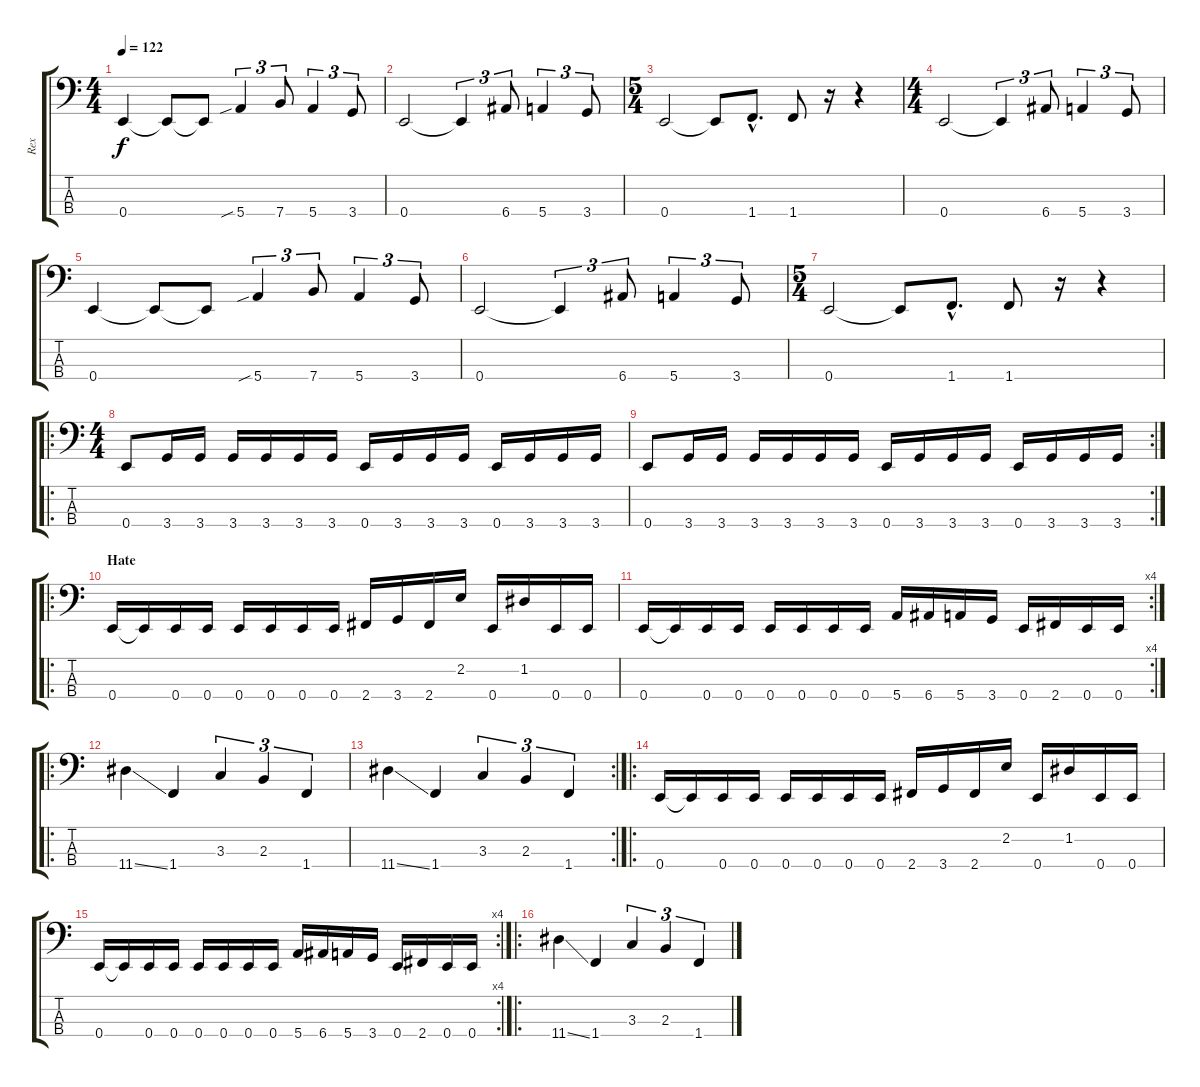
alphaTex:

\track ("Rex" "Rex") {instrument electricbasspick}
\staff {score tabs}
\tuning (G2 D2 A1 E1) {hide}
\ts (4 4)
\tempo 122
\clef f4
\ks c
0.4.4{dy f} 0.4{t}.8 0.4{t}.8 5.4{sib}.4{tu (3 2)} 7.4.8{tu (3 2)} 5.4.4{tu (3 2)} 3.4.8{tu (3 2)} |
0.4.2 0.4{t}.4{tu (3 2)} 6.4.8{tu (3 2)} 5.4.4{tu (3 2)} 3.4.8{tu (3 2)} |
\ts (5 4)
0.4.2 0.4{t}.8 1.4{hac}.8{d} 1.4.8 r.16 r.4 |
\ts (4 4)
0.4.2 0.4{t}.4{tu (3 2)} 6.4.8{tu (3 2)} 5.4.4{tu (3 2)} 3.4.8{tu (3 2)} |
0.4.4 0.4{t}.8 0.4{t}.8 5.4{sib}.4{tu (3 2)} 7.4.8{tu (3 2)} 5.4.4{tu (3 2)} 3.4.8{tu (3 2)} |
0.4.2 0.4{t}.4{tu (3 2)} 6.4.8{tu (3 2)} 5.4.4{tu (3 2)} 3.4.8{tu (3 2)} |
\ts (5 4)
0.4.2 0.4{t}.8 1.4{hac}.8{d} 1.4.8 r.16 r.4 |
\ro
\ts (4 4)
0.4.8 3.4.16 3.4.16 3.4.16 3.4.16 3.4.16 3.4.16 0.4.16 3.4.16 3.4.16 3.4.16 0.4.16 3.4.16 3.4.16 3.4.16 |
\rc 2
0.4.8 3.4.16 3.4.16 3.4.16 3.4.16 3.4.16 3.4.16 0.4.16 3.4.16 3.4.16 3.4.16 0.4.16 3.4.16 3.4.16 3.4.16 |
\ro
\section ("" "Hate")
0.4.16 0.4{t}.16 0.4.16 0.4.16 0.4.16 0.4.16 0.4.16 0.4.16 2.4.16 3.4.16 2.4.16 2.2.16 0.4.16 1.2.16 0.4.16 0.4.16 |
\rc 4
0.4.16 0.4{t}.16 0.4.16 0.4.16 0.4.16 0.4.16 0.4.16 0.4.16 5.4.16 6.4.16 5.4.16 3.4.16 0.4.16 2.4.16 0.4.16 0.4.16 |
\ro
11.4{ss}.4 1.4.4 3.3.4{tu (3 2)} 2.3.4{tu (3 2)} 1.4.4{tu (3 2)} |
\rc 2
11.4{ss}.4 1.4.4 3.3.4{tu (3 2)} 2.3.4{tu (3 2)} 1.4.4{tu (3 2)} |
\ro
0.4.16 0.4{t}.16 0.4.16 0.4.16 0.4.16 0.4.16 0.4.16 0.4.16 2.4.16 3.4.16 2.4.16 2.2.16 0.4.16 1.2.16 0.4.16 0.4.16 |
\rc 4
0.4.16 0.4{t}.16 0.4.16 0.4.16 0.4.16 0.4.16 0.4.16 0.4.16 5.4.16 6.4.16 5.4.16 3.4.16 0.4.16 2.4.16 0.4.16 0.4.16 |
\ro
11.4{ss}.4 1.4.4 3.3.4{tu (3 2)} 2.3.4{tu (3 2)} 1.4.4{tu (3 2)}
